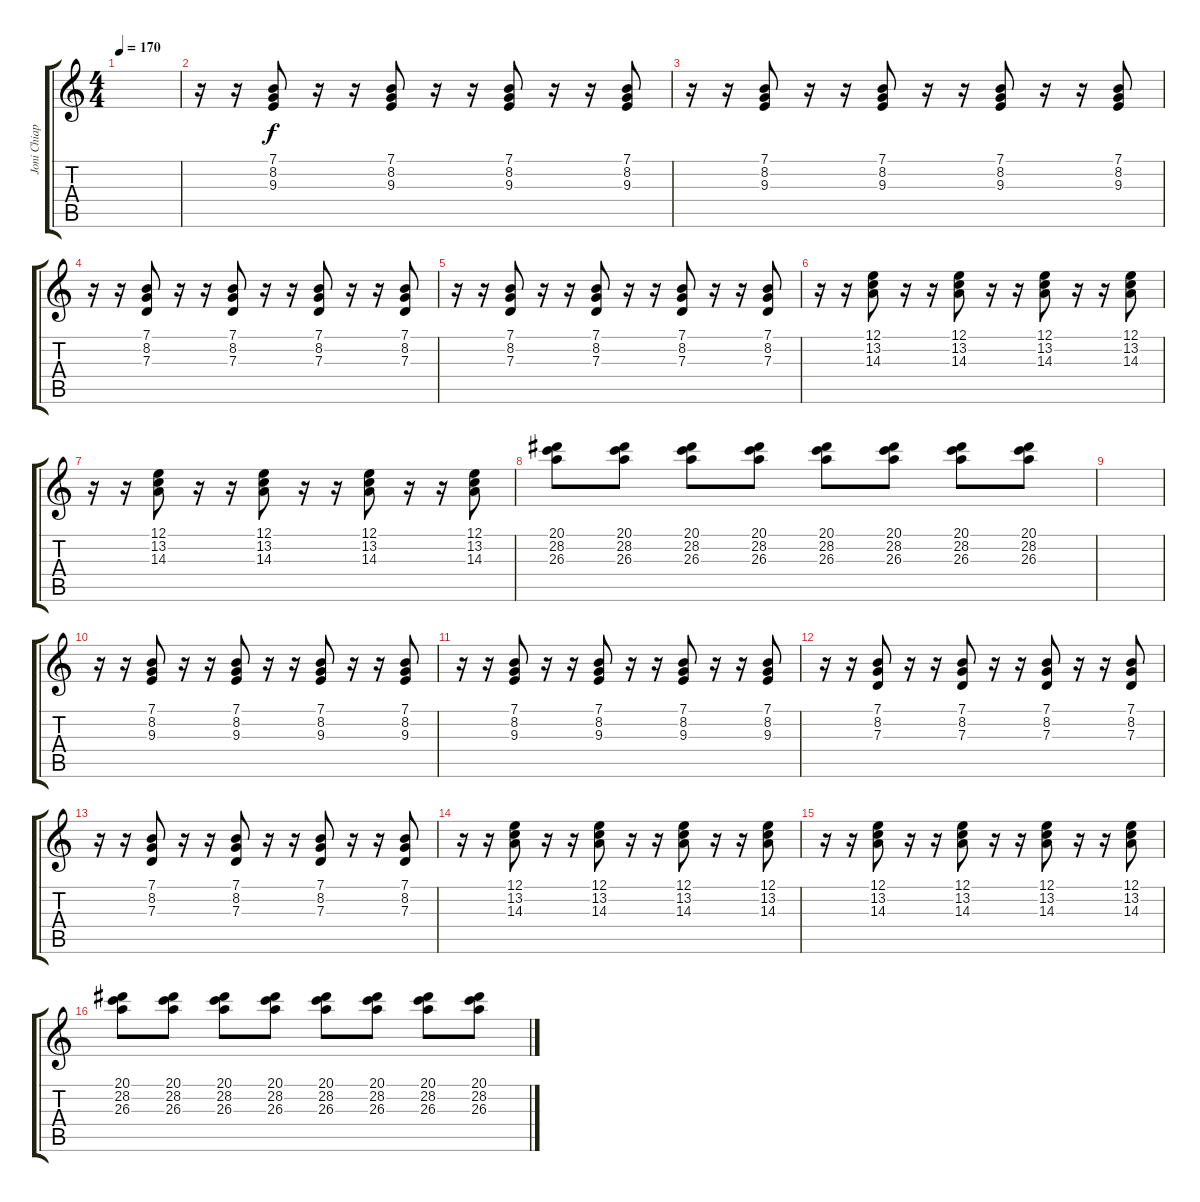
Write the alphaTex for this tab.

\track ("Joni Chiappe" "Joni Chiap") {instrument vibraphone}
\staff {score tabs}
\tuning (E4 B3 G3 D3 A2 E2) {hide}
\ts (4 4)
\tempo 170
\clef g2
\ks c
|
r.16 r.16 (7.1 8.2 9.3).8 r.16 r.16 (7.1 8.2 9.3).8 r.16 r.16 (7.1 8.2 9.3).8 r.16 r.16 (7.1 8.2 9.3).8 |
r.16 r.16 (7.1 8.2 9.3).8 r.16 r.16 (7.1 8.2 9.3).8 r.16 r.16 (7.1 8.2 9.3).8 r.16 r.16 (7.1 8.2 9.3).8 |
r.16 r.16 (7.1 8.2 7.3).8 r.16 r.16 (7.1 8.2 7.3).8 r.16 r.16 (7.1 8.2 7.3).8 r.16 r.16 (7.1 8.2 7.3).8 |
r.16 r.16 (7.1 8.2 7.3).8 r.16 r.16 (7.1 8.2 7.3).8 r.16 r.16 (7.1 8.2 7.3).8 r.16 r.16 (7.1 8.2 7.3).8 |
r.16 r.16 (12.1 13.2 14.3).8 r.16 r.16 (12.1 13.2 14.3).8 r.16 r.16 (12.1 13.2 14.3).8 r.16 r.16 (12.1 13.2 14.3).8 |
r.16 r.16 (12.1 13.2 14.3).8 r.16 r.16 (12.1 13.2 14.3).8 r.16 r.16 (12.1 13.2 14.3).8 r.16 r.16 (12.1 13.2 14.3).8 |
(20.1 28.2 26.3).8 (20.1 28.2 26.3).8 (20.1 28.2 26.3).8 (20.1 28.2 26.3).8 (20.1 28.2 26.3).8 (20.1 28.2 26.3).8 (20.1 28.2 26.3).8 (20.1 28.2 26.3).8 |
|
r.16 r.16 (7.1 8.2 9.3).8 r.16 r.16 (7.1 8.2 9.3).8 r.16 r.16 (7.1 8.2 9.3).8 r.16 r.16 (7.1 8.2 9.3).8 |
r.16 r.16 (7.1 8.2 9.3).8 r.16 r.16 (7.1 8.2 9.3).8 r.16 r.16 (7.1 8.2 9.3).8 r.16 r.16 (7.1 8.2 9.3).8 |
r.16 r.16 (7.1 8.2 7.3).8 r.16 r.16 (7.1 8.2 7.3).8 r.16 r.16 (7.1 8.2 7.3).8 r.16 r.16 (7.1 8.2 7.3).8 |
r.16 r.16 (7.1 8.2 7.3).8 r.16 r.16 (7.1 8.2 7.3).8 r.16 r.16 (7.1 8.2 7.3).8 r.16 r.16 (7.1 8.2 7.3).8 |
r.16 r.16 (12.1 13.2 14.3).8 r.16 r.16 (12.1 13.2 14.3).8 r.16 r.16 (12.1 13.2 14.3).8 r.16 r.16 (12.1 13.2 14.3).8 |
r.16 r.16 (12.1 13.2 14.3).8 r.16 r.16 (12.1 13.2 14.3).8 r.16 r.16 (12.1 13.2 14.3).8 r.16 r.16 (12.1 13.2 14.3).8 |
(20.1 28.2 26.3).8 (20.1 28.2 26.3).8 (20.1 28.2 26.3).8 (20.1 28.2 26.3).8 (20.1 28.2 26.3).8 (20.1 28.2 26.3).8 (20.1 28.2 26.3).8 (20.1 28.2 26.3).8
